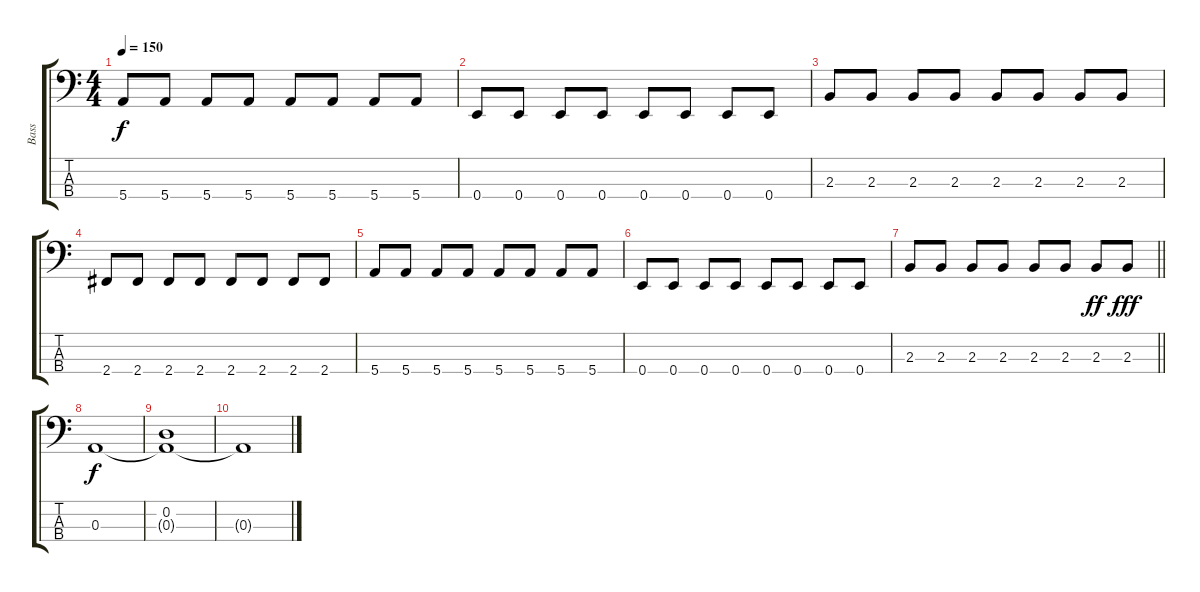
\track ("Bass" "Bass") {instrument electricbassfinger}
\staff {score tabs}
\tuning (G2 D2 A1 E1) {hide}
\ts (4 4)
\tempo 150
\clef f4
\ks c
5.4.8{dy f} 5.4.8 5.4.8 5.4.8 5.4.8 5.4.8 5.4.8 5.4.8 |
0.4.8 0.4.8 0.4.8 0.4.8 0.4.8 0.4.8 0.4.8 0.4.8 |
2.3.8 2.3.8 2.3.8 2.3.8 2.3.8 2.3.8 2.3.8 2.3.8 |
2.4.8 2.4.8 2.4.8 2.4.8 2.4.8 2.4.8 2.4.8 2.4.8 |
5.4.8 5.4.8 5.4.8 5.4.8 5.4.8 5.4.8 5.4.8 5.4.8 |
0.4.8 0.4.8 0.4.8 0.4.8 0.4.8 0.4.8 0.4.8 0.4.8 |
\barLineRight lightlight
2.3.8 2.3.8 2.3.8 2.3.8 2.3.8 2.3.8 2.3.8{dy ff} 2.3.8{dy fff} |
0.3.1{dy f} |
(0.2 0.3{t}).1 |
0.3{t}.1
